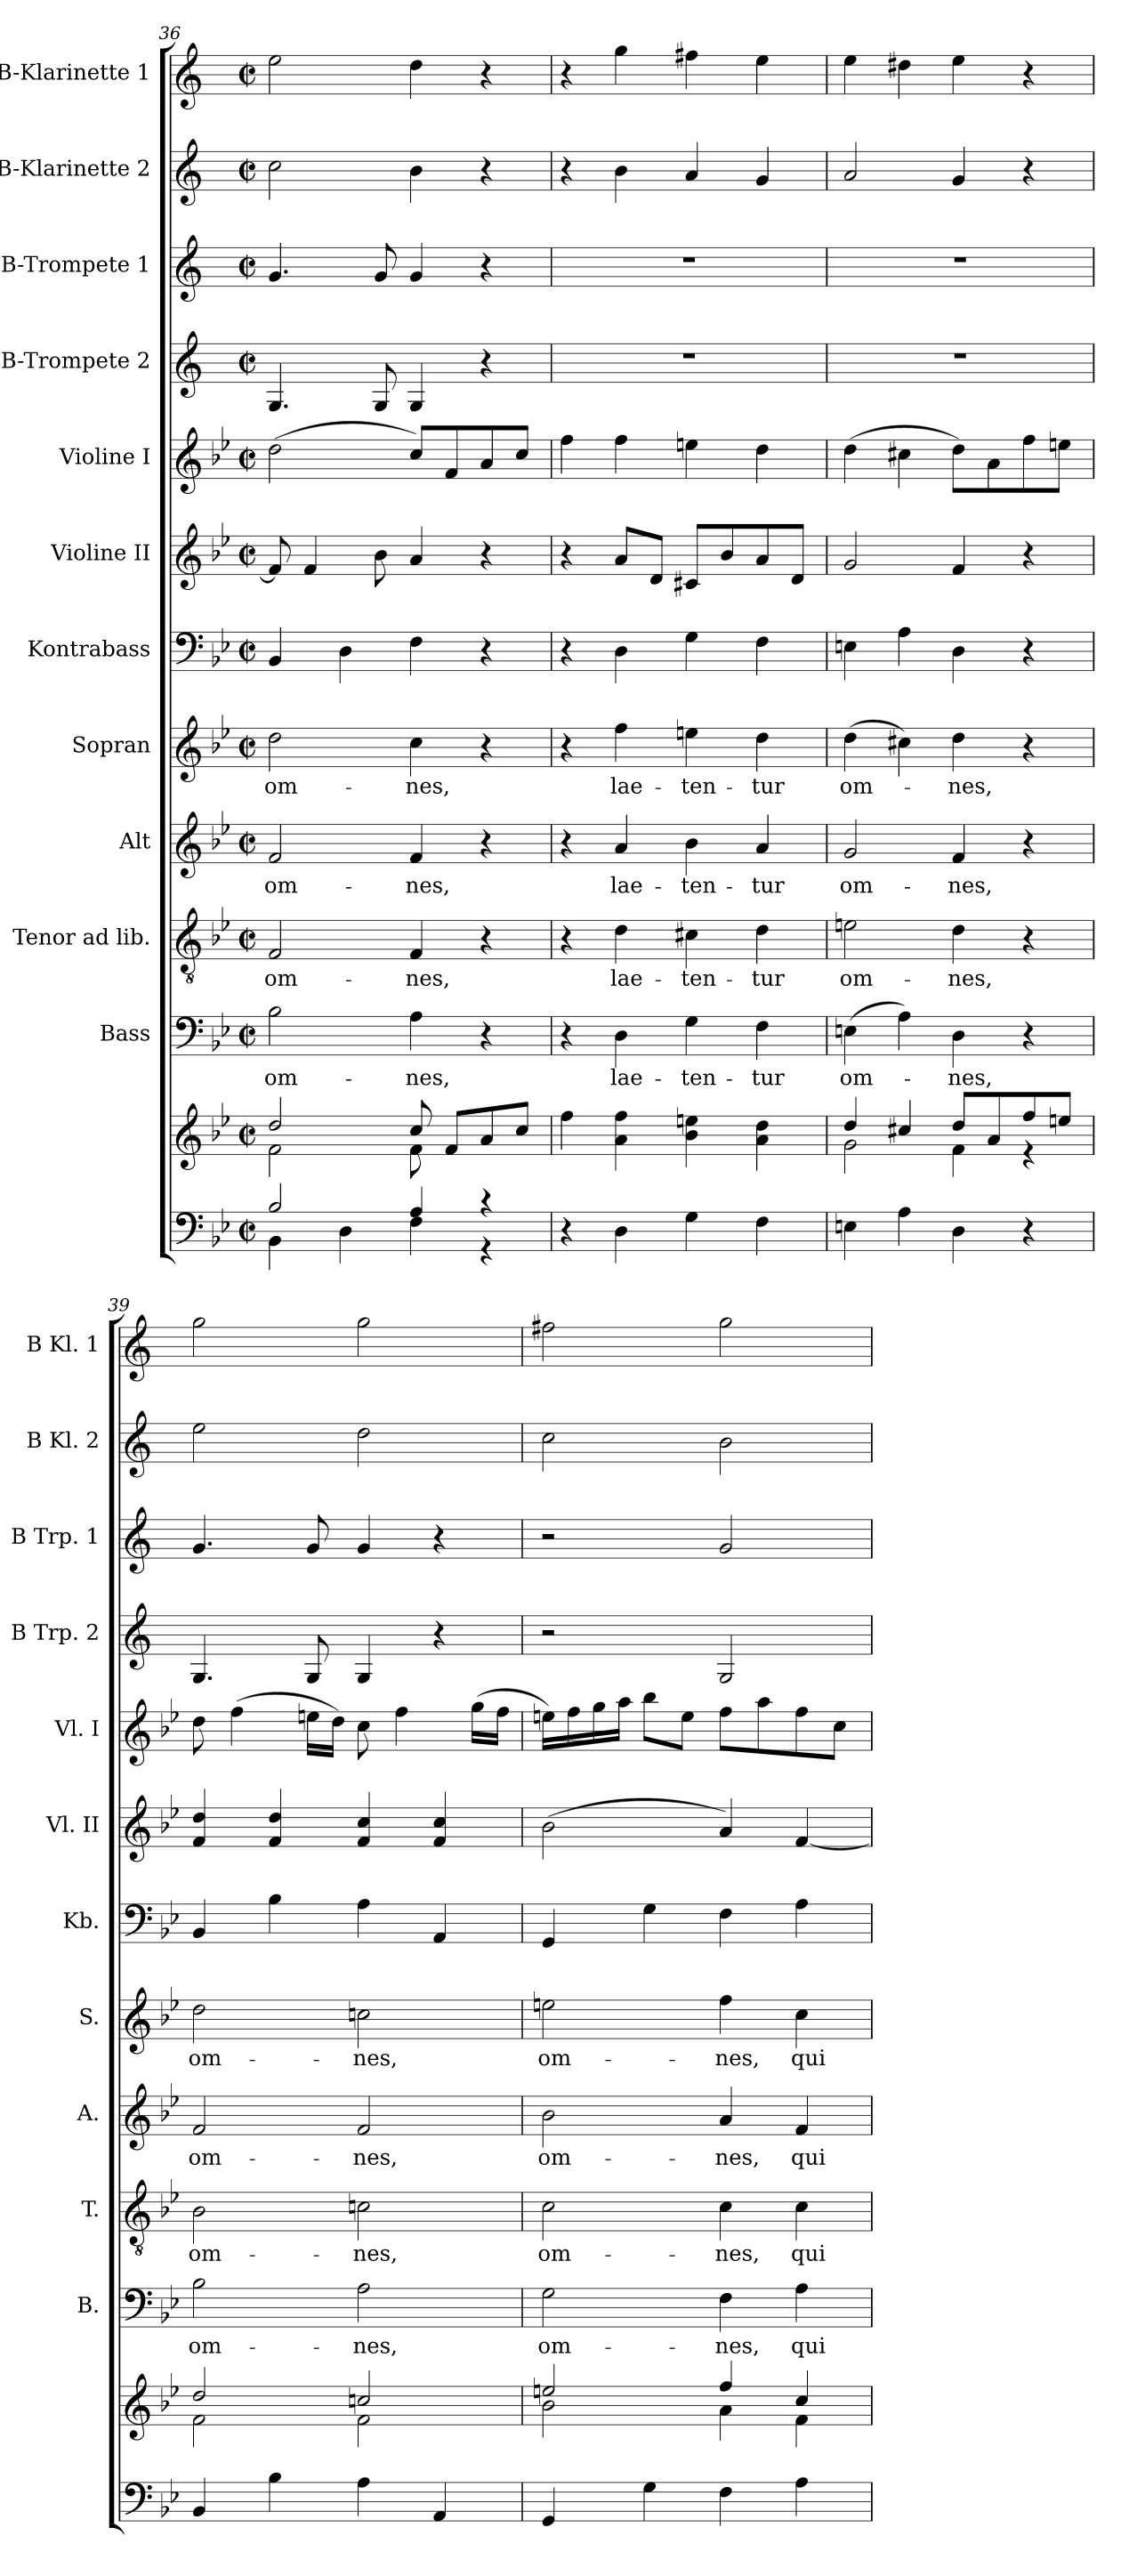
**kern	**kern	**kern	**text	**kern	**text	**kern	**text	**kern	**text	**kern	**kern	**kern	**kern	**kern	**kern	**kern
*part12	*part12	*part11	*part11	*part10	*part10	*part9	*part9	*part8	*part8	*part7	*part6	*part5	*part4	*part3	*part2	*part1
*staff13	*staff12	*staff11	*staff11	*staff10	*staff10	*staff9	*staff9	*staff8	*staff8	*staff7	*staff6	*staff5	*staff4	*staff3	*staff2	*staff1
*	*	*I"Bass	*	*I"Tenor ad lib.	*	*I"Alt	*	*I"Sopran	*	*I"Kontrabass	*I"Violine II	*I"Violine I	*I"B-Trompete 2	*I"B-Trompete 1	*I"B-Klarinette 2	*I"B-Klarinette 1
*	*	*I'B.	*	*I'T.	*	*I'A.	*	*I'S.	*	*I'Kb.	*I'Vl. II	*I'Vl. I	*I'B Trp. 2	*I'B Trp. 1	*I'B Kl. 2	*I'B Kl. 1
*clefF4	*clefG2	*clefF4	*	*clefGv2	*	*clefG2	*	*clefG2	*	*clefF4	*clefG2	*clefG2	*clefG2	*clefG2	*clefG2	*clefG2
*	*	*	*	*	*	*	*	*	*	*ITrd7c12	*	*	*ITrd1c2	*ITrd1c2	*ITrd1c2	*ITrd1c2
*k[b-e-]	*k[b-e-]	*k[b-e-]	*	*k[b-e-]	*	*k[b-e-]	*	*k[b-e-]	*	*k[b-e-]	*k[b-e-]	*k[b-e-]	*k[b-e-]	*k[b-e-]	*k[b-e-]	*k[b-e-]
*B-:	*B-:	*B-:	*	*B-:	*	*B-:	*	*B-:	*	*B-:	*B-:	*B-:	*B-:	*B-:	*B-:	*B-:
*M2/2	*M2/2	*M2/2	*	*M2/2	*	*M2/2	*	*M2/2	*	*M2/2	*M2/2	*M2/2	*M2/2	*M2/2	*M2/2	*M2/2
*met(c|)	*met(c|)	*met(c|)	*	*met(c|)	*	*met(c|)	*	*met(c|)	*	*met(c|)	*met(c|)	*met(c|)	*met(c|)	*met(c|)	*met(c|)	*met(c|)
=36	=36	=36	=36	=36	=36	=36	=36	=36	=36	=36	=36	=36	=36	=36	=36	=36
*^	*^	*	*	*	*	*	*	*	*	*	*	*	*	*	*	*
!	!	!	!	!	!LO:LY:b	!	!LO:LY:b	!	!LO:LY:b	!	!LO:LY:b	!	!	!	!	!	!	!
2B-/	4BB-\	2dd/	2f\	2B-\	om-	2F/	om-	2f/	om-	2dd\	om-	4BBB-/	8f/]	(>2dd\	4.F/	4.f/	2b-\	2dd\
.	.	.	.	.	.	.	.	.	.	.	.	.	4f/	.	.	.	.	.
.	4D\	.	.	.	.	.	.	.	.	.	.	4DD\	.	.	.	.	.	.
.	.	.	.	.	.	.	.	.	.	.	.	.	8b-\	.	8F/	8f/	.	.
!	!	!	!	!	!LO:LY:b	!	!LO:LY:b	!	!LO:LY:b	!	!LO:LY:b	!	!	!	!	!	!	!
4A/	4F\	8cc/	8f\	4A\	-nes,	4F/	-nes,	4f/	-nes,	4cc\	-nes,	4FF\	4a/	8cc/L)	4F/	4f/	4a\	4cc\
.	.	8f/L	4.ryy	.	.	.	.	.	.	.	.	.	.	8f/	.	.	.	.
4r	4r	8a/	.	4r	.	4r	.	4r	.	4r	.	4r	4r	8a/	4r	4r	4r	4r
.	.	8cc/J	.	.	.	.	.	.	.	.	.	.	.	8cc/J	.	.	.	.
*v	*v	*	*	*	*	*	*	*	*	*	*	*	*	*	*	*	*	*
*	*v	*v	*	*	*	*	*	*	*	*	*	*	*	*	*	*	*
!!LO:PB:g=z
=37	=37	=37	=37	=37	=37	=37	=37	=37	=37	=37	=37	=37	=37	=37	=37	=37
4r	4ff\	4r	.	4r	.	4r	.	4r	.	4r	4r	4ff\	1r	1r	4r	4r
!	!	!	!LO:LY:b	!	!LO:LY:b	!	!LO:LY:b	!	!LO:LY:b	!	!	!	!	!	!	!
4D\	4a\ 4ff\	4D\	lae-	4d\	lae-	4a/	lae-	4ff\	lae-	4DD\	8a/L	4ff\	.	.	4a\	4ff\
.	.	.	.	.	.	.	.	.	.	.	8d/J	.	.	.	.	.
!	!	!	!LO:LY:b	!	!LO:LY:b	!	!LO:LY:b	!	!LO:LY:b	!	!	!	!	!	!	!
4G\	4b-\ 4een\	4G\	-ten-	4c#X\	-ten-	4b-\	-ten-	4een\	-ten-	4GG\	8c#X/L	4een\	.	.	4g/	4een\
.	.	.	.	.	.	.	.	.	.	.	8b-/	.	.	.	.	.
!	!	!	!LO:LY:b	!	!LO:LY:b	!	!LO:LY:b	!	!LO:LY:b	!	!	!	!	!	!	!
4F\	4a\ 4dd\	4F\	-tur	4d\	-tur	4a/	-tur	4dd\	-tur	4FF\	8a/	4dd\	.	.	4f/	4dd\
.	.	.	.	.	.	.	.	.	.	.	8d/J	.	.	.	.	.
=38	=38	=38	=38	=38	=38	=38	=38	=38	=38	=38	=38	=38	=38	=38	=38	=38
*	*^	*	*	*	*	*	*	*	*	*	*	*	*	*	*	*
!	!	!	!	!LO:LY:b	!	!LO:LY:b	!	!LO:LY:b	!	!LO:LY:b	!	!	!	!	!	!	!
4En\	4dd/	2g\	(>4En\	om-	2en\	om-	2g/	om-	(>4dd\	om-	4EEn\	2g/	(>4dd\	1r	1r	2g/	4dd\
4A\	4cc#X/	.	4A\)	.	.	.	.	.	4cc#X\)	.	4AA\	.	4cc#X\	.	.	.	4cc#X\
!	!	!	!	!LO:LY:b	!	!LO:LY:b	!	!LO:LY:b	!	!LO:LY:b	!	!	!	!	!	!	!
4D\	8dd/L	4f\	4D\	-nes,	4d\	-nes,	4f/	-nes,	4dd\	-nes,	4DD\	4f/	8dd\L)	.	.	4f/	4dd\
.	8a/	.	.	.	.	.	.	.	.	.	.	.	8a\	.	.	.	.
4r	8ff/	4re	4r	.	4r	.	4r	.	4r	.	4r	4r	8ff\	.	.	4r	4r
.	8een/J	.	.	.	.	.	.	.	.	.	.	.	8een\J	.	.	.	.
=39	=39	=39	=39	=39	=39	=39	=39	=39	=39	=39	=39	=39	=39	=39	=39	=39	=39
!	!	!	!	!LO:LY:b	!	!LO:LY:b	!	!LO:LY:b	!	!LO:LY:b	!	!	!	!	!	!	!
4BB-/	2dd/	2f\	2B-\	om-	2B-\	om-	2f/	om-	2dd\	om-	4BBB-/	4f/ 4dd/	8dd\	4.F/	4.f/	2dd\	2ff\
.	.	.	.	.	.	.	.	.	.	.	.	.	(>4ff\	.	.	.	.
4B-\	.	.	.	.	.	.	.	.	.	.	4BB-\	4f/ 4dd/	.	.	.	.	.
.	.	.	.	.	.	.	.	.	.	.	.	.	16een\LL	8F/	8f/	.	.
.	.	.	.	.	.	.	.	.	.	.	.	.	16dd\JJ)	.	.	.	.
!	!	!	!	!LO:LY:b	!	!LO:LY:b	!	!LO:LY:b	!	!LO:LY:b	!	!	!	!	!	!	!
4A\	2ccn/	2f\	2A\	-nes,	2cn\	-nes,	2f/	-nes,	2ccn\	-nes,	4AA\	4f/ 4cc/	8cc\	4F/	4f/	2cc\	2ff\
.	.	.	.	.	.	.	.	.	.	.	.	.	4ff\	.	.	.	.
4AA/	.	.	.	.	.	.	.	.	.	.	4AAA/	4f/ 4cc/	.	4r	4r	.	.
.	.	.	.	.	.	.	.	.	.	.	.	.	(>16gg\LL	.	.	.	.
.	.	.	.	.	.	.	.	.	.	.	.	.	16ff\JJ	.	.	.	.
=40	=40	=40	=40	=40	=40	=40	=40	=40	=40	=40	=40	=40	=40	=40	=40	=40	=40
!	!	!	!	!LO:LY:b	!	!LO:LY:b	!	!LO:LY:b	!	!LO:LY:b	!	!	!	!	!	!	!
4GG/	2een/	2b-\	2G\	om-	2c\	om-	2b-\	om-	2een\	om-	4GGG/	(>2b-\	16een\LL)	2r	2r	2b-\	2een\
.	.	.	.	.	.	.	.	.	.	.	.	.	16ff\	.	.	.	.
.	.	.	.	.	.	.	.	.	.	.	.	.	16gg\	.	.	.	.
.	.	.	.	.	.	.	.	.	.	.	.	.	16aa\JJ	.	.	.	.
4G\	.	.	.	.	.	.	.	.	.	.	4GG\	.	8bb-\L	.	.	.	.
.	.	.	.	.	.	.	.	.	.	.	.	.	8ee\J	.	.	.	.
!	!	!	!	!LO:LY:b	!	!LO:LY:b	!	!LO:LY:b	!	!LO:LY:b	!	!	!	!	!	!	!
4F\	4ff/	4a\	4F\	-nes,	4c\	-nes,	4a/	-nes,	4ff\	-nes,	4FF\	4a/)	8ff\L	2F/	2f/	2a\	2ff\
.	.	.	.	.	.	.	.	.	.	.	.	.	8aa\	.	.	.	.
!	!	!	!	!LO:LY:b	!	!LO:LY:b	!	!LO:LY:b	!	!LO:LY:b	!	!	!	!	!	!	!
4A\	4cc/	4f\	4A\	qui	4c\	qui	4f/	qui	4cc\	qui	4AA\	[4f/	8ff\	.	.	.	.
.	.	.	.	.	.	.	.	.	.	.	.	.	8cc\J	.	.	.	.
*	*v	*v	*	*	*	*	*	*	*	*	*	*	*	*	*	*	*
=	=	=	=	=	=	=	=	=	=	=	=	=	=	=	=	=
*-	*-	*-	*-	*-	*-	*-	*-	*-	*-	*-	*-	*-	*-	*-	*-	*-
